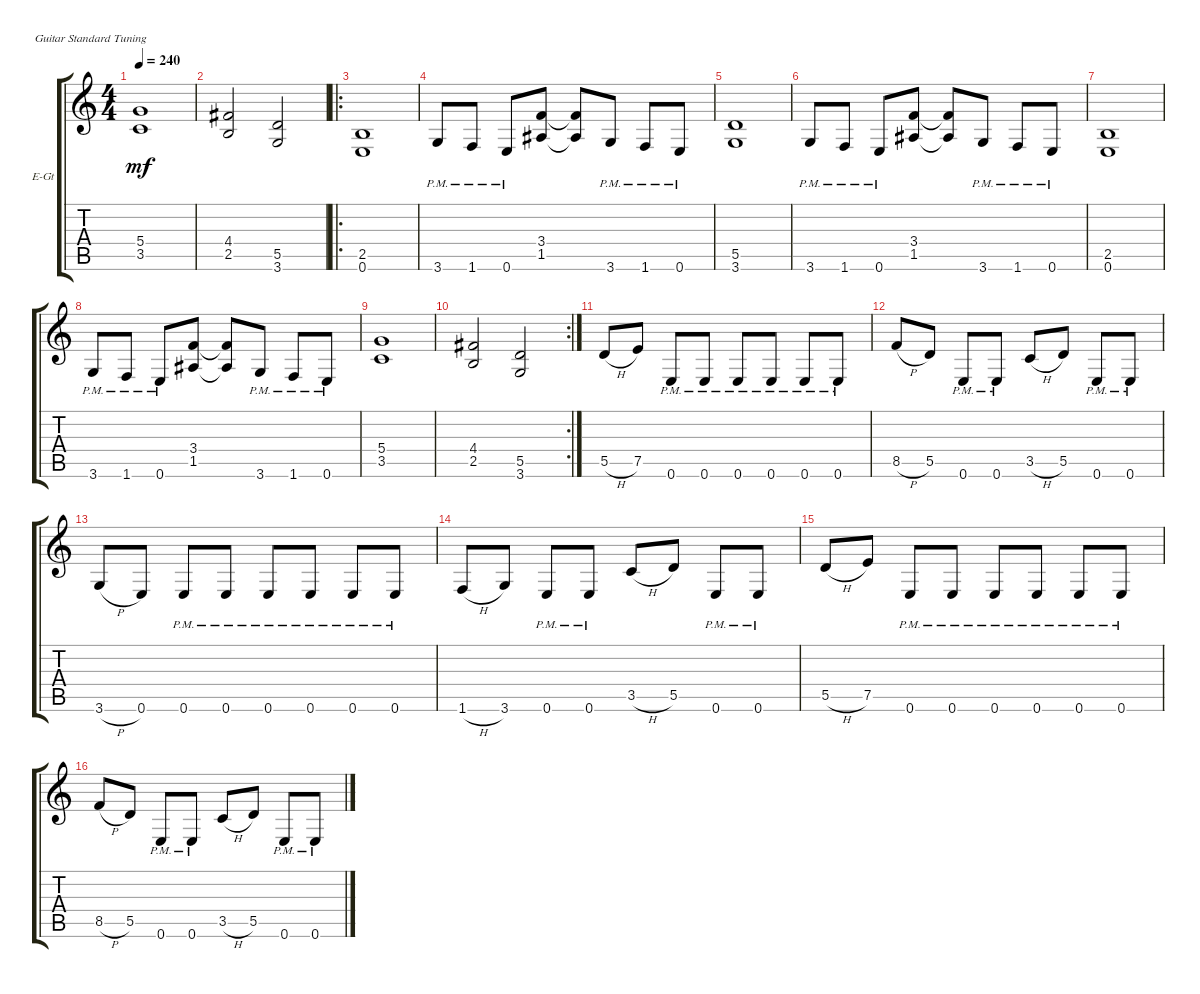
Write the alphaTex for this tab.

\defaultSystemsLayout 4
\bracketExtendMode groupsimilarinstruments
\firstSystemTrackNameOrientation horizontal
\otherSystemsTrackNameOrientation horizontal
\track ("Electric Guitar" "E-Gt") {instrument electricguitarclean}
\staff {score tabs}
\tuning (E4 B3 G3 D3 A2 E2)
\ts (4 4)
\tempo 240
\clef g2
\ks c
(3.5 5.4).1{dy mf} |
(2.5 4.4).2 (3.6 5.5).2 |
\ro
(0.6 2.5).1 |
3.6{pm}.8 1.6{pm}.8 0.6{pm}.8 (1.5 3.4).8 (1.5{t} 3.4{t}).8 3.6{pm}.8 1.6{pm}.8 0.6{pm}.8 |
(3.6 5.5).1 |
3.6{pm}.8 1.6{pm}.8 0.6{pm}.8 (1.5 3.4).8 (1.5{t} 3.4{t}).8 3.6{pm}.8 1.6{pm}.8 0.6{pm}.8 |
(0.6 2.5).1 |
3.6{pm}.8 1.6{pm}.8 0.6{pm}.8 (1.5 3.4).8 (1.5{t} 3.4{t}).8 3.6{pm}.8 1.6{pm}.8 0.6{pm}.8 |
(3.5 5.4).1 |
\rc 2
(2.5 4.4).2 (3.6 5.5).2 |
5.5{h}.8 7.5.8 0.6{pm}.8 0.6{pm}.8 0.6{pm}.8 0.6{pm}.8 0.6{pm}.8 0.6{pm}.8 |
8.5{h}.8 5.5.8 0.6{pm}.8 0.6{pm}.8 3.5{h}.8 5.5.8 0.6{pm}.8 0.6{pm}.8 |
3.6{h}.8 0.6.8 0.6{pm}.8 0.6{pm}.8 0.6{pm}.8 0.6{pm}.8 0.6{pm}.8 0.6{pm}.8 |
1.6{h}.8 3.6.8 0.6{pm}.8 0.6{pm}.8 3.5{h}.8 5.5.8 0.6{pm}.8 0.6{pm}.8 |
5.5{h}.8 7.5.8 0.6{pm}.8 0.6{pm}.8 0.6{pm}.8 0.6{pm}.8 0.6{pm}.8 0.6{pm}.8 |
8.5{h}.8 5.5.8 0.6{pm}.8 0.6{pm}.8 3.5{h}.8 5.5.8 0.6{pm}.8 0.6{pm}.8
